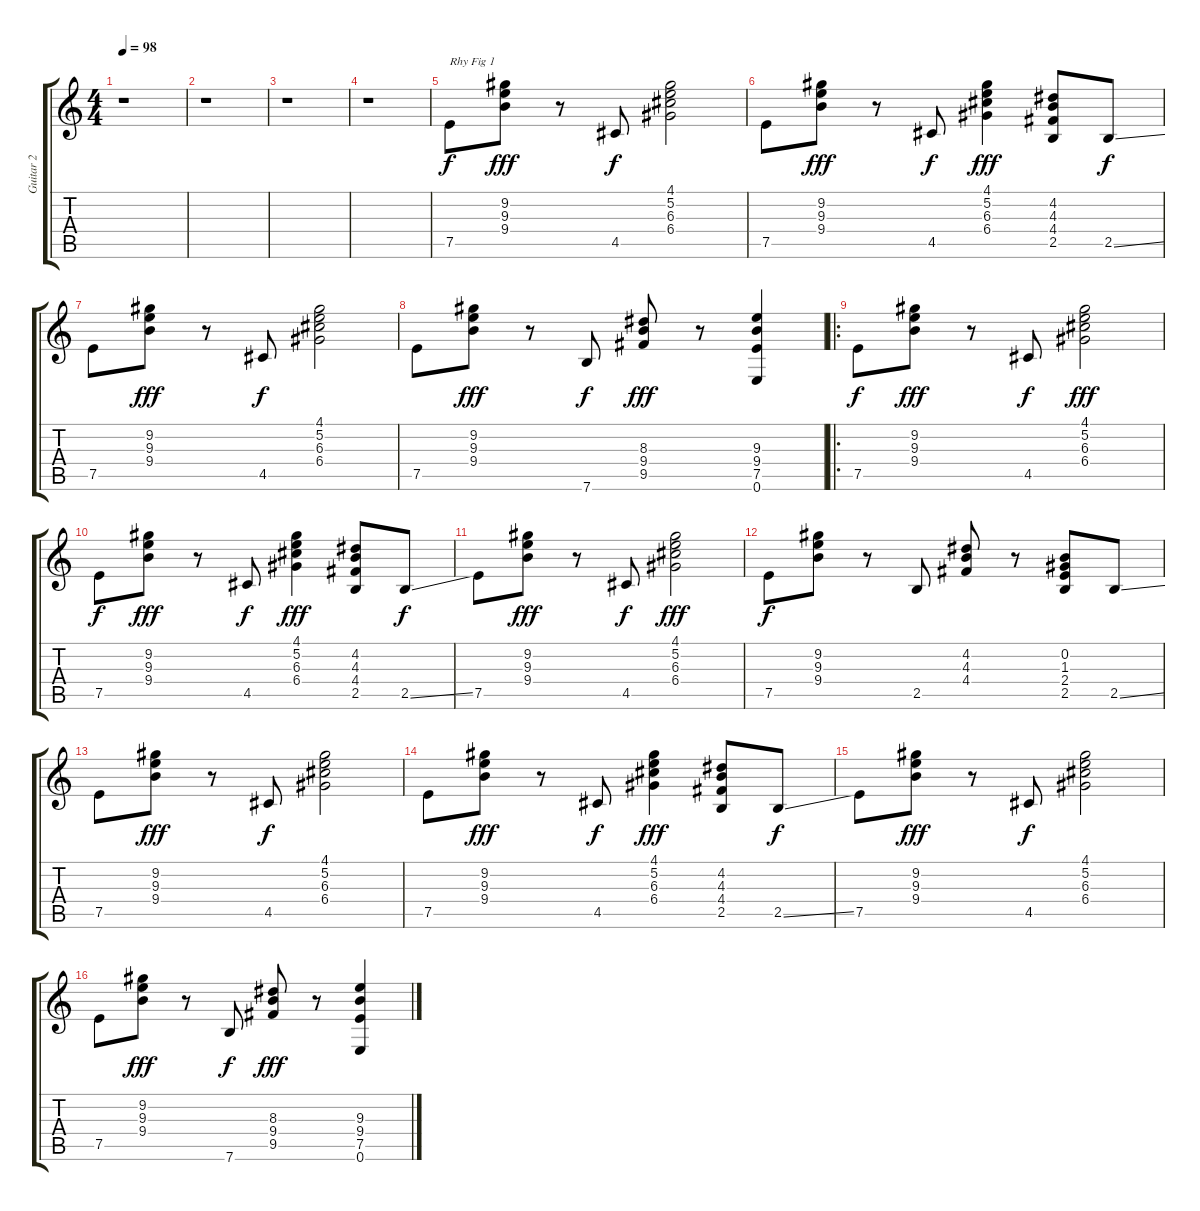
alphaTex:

\track ("Guitar 2" "Guitar 2") {instrument acousticguitarsteel}
\staff {score tabs}
\tuning (E4 B3 G3 D3 A2 E2) {hide}
\ts (4 4)
\tempo 98
\clef g2
\ks c
r.1{dy f instrument acousticguitarsteel} |
r.1 |
r.1 |
r.1 |
7.5.8{txt "Rhy Fig 1"} (9.2 9.3 9.4).8{dy fff} r.8 4.5.8{dy f} (4.1 5.2 6.3 6.4).2 |
7.5.8 (9.2 9.3 9.4).8{dy fff} r.8 4.5.8{dy f} (4.1 5.2 6.3 6.4).4{dy fff} (4.2 4.3 4.4 2.5).8 2.5{ss}.8{dy f} |
7.5.8 (9.2 9.3 9.4).8{dy fff} r.8 4.5.8{dy f} (4.1 5.2 6.3 6.4).2 |
7.5.8 (9.2 9.3 9.4).8{dy fff} r.8 7.6.8{dy f} (8.3 9.4 9.5).8{dy fff} r.8 (9.3 9.4 7.5 0.6).4 |
\ro
7.5.8{dy f} (9.2 9.3 9.4).8{dy fff} r.8 4.5.8{dy f} (4.1 5.2 6.3 6.4).2{dy fff} |
7.5.8{dy f} (9.2 9.3 9.4).8{dy fff} r.8 4.5.8{dy f} (4.1 5.2 6.3 6.4).4{dy fff} (4.2 4.3 4.4 2.5).8 2.5{ss}.8{dy f} |
7.5.8 (9.2 9.3 9.4).8{dy fff} r.8 4.5.8{dy f} (4.1 5.2 6.3 6.4).2{dy fff} |
7.5.8{dy f} (9.2 9.3 9.4).8 r.8 2.5.8 (4.2 4.3 4.4).8 r.8 (0.2 1.3 2.4 2.5).8 2.5{ss}.8 |
7.5.8 (9.2 9.3 9.4).8{dy fff} r.8 4.5.8{dy f} (4.1 5.2 6.3 6.4).2 |
7.5.8 (9.2 9.3 9.4).8{dy fff} r.8 4.5.8{dy f} (4.1 5.2 6.3 6.4).4{dy fff} (4.2 4.3 4.4 2.5).8 2.5{ss}.8{dy f} |
7.5.8 (9.2 9.3 9.4).8{dy fff} r.8 4.5.8{dy f} (4.1 5.2 6.3 6.4).2 |
7.5.8 (9.2 9.3 9.4).8{dy fff} r.8 7.6.8{dy f} (8.3 9.4 9.5).8{dy fff} r.8 (9.3 9.4 7.5 0.6).4
